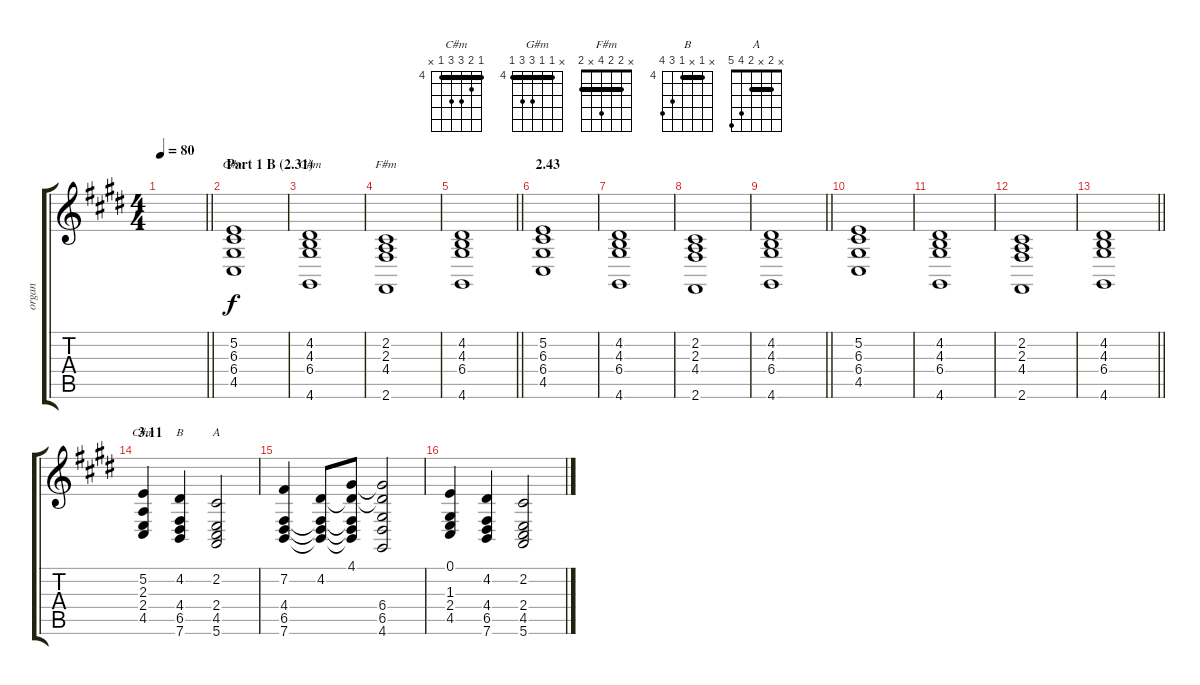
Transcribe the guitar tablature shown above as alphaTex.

\track ("organ" "organ") {instrument tangoaccordion}
\staff {score tabs}
\tuning (E4 B3 G3 D3 A2 E2) {hide}
\chord ("C#m" x 5 6 6 4 x) {firstfret 4}
\chord ("G#m" x 4 4 6 6 4) {firstfret 4 barre 4}
\chord ("F#m" x 2 2 4 x 2) {barre 2}
\chord ("C#m" 4 5 6 6 4 x) {firstfret 4 barre 4}
\chord ("B" x 4 x 4 6 7) {firstfret 4 barre 4}
\chord ("A" x 2 x 2 4 5) {barre 2}
\ts (4 4)
\tempo 80
\clef g2
\barLineRight lightlight
\ks e
|
\section ("" "Part 1 B (2.31)")
(5.2 6.3 6.4 4.5).1{ch "C#m"} |
(4.2 4.3 6.4 4.6).1{ch "G#m"} |
(2.2 2.3 4.4 2.6).1{ch "F#m"} |
\barLineRight lightlight
(4.2 4.3 6.4 4.6).1 |
\section ("" "2.43")
(5.2 6.3 6.4 4.5).1 |
(4.2 4.3 6.4 4.6).1 |
(2.2 2.3 4.4 2.6).1 |
\barLineRight lightlight
(4.2 4.3 6.4 4.6).1 |
(5.2 6.3 6.4 4.5).1 |
(4.2 4.3 6.4 4.6).1 |
(2.2 2.3 4.4 2.6).1 |
\barLineRight lightlight
(4.2 4.3 6.4 4.6).1 |
\section ("" "3.11")
(5.2 2.3 2.4 4.5).4{ch "C#m"} (4.2 4.4 6.5 7.6).4{ch "B"} (2.2 2.4 4.5 5.6).2{ch "A"} |
(7.2 4.4 6.5 7.6).4 (4.2 4.4{t} 6.5{t} 7.6{t}).8 (4.1 4.2{t} 4.4{t} 6.5{t} 7.6{t}).8 (4.1{t} 4.2{t} 6.4 6.5 4.6).2 |
(0.1 1.3 2.4 4.5).4 (4.2 4.4 6.5 7.6).4 (2.2 2.4 4.5 5.6).2
